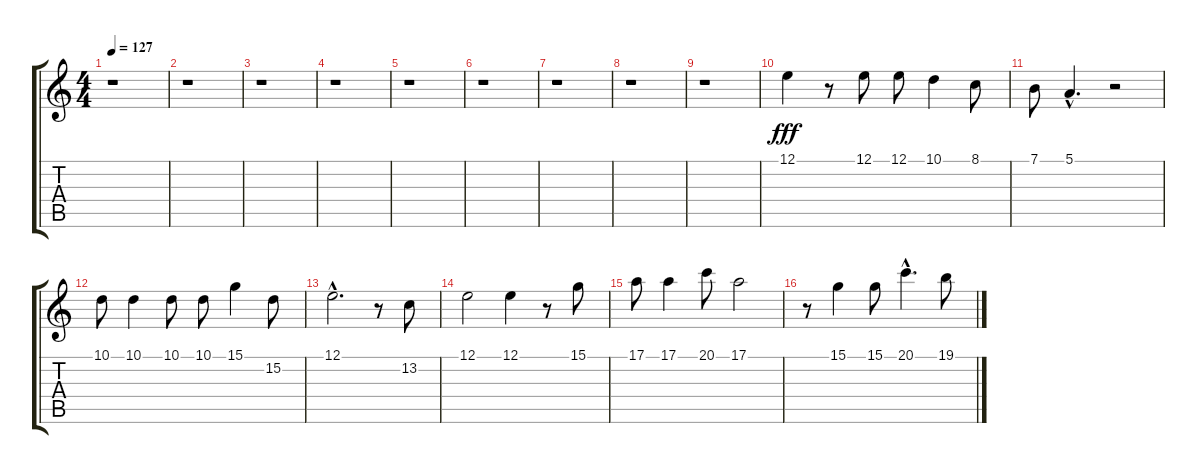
\track "" {instrument lead2sawtooth}
\staff {score tabs}
\tuning (E4 B3 G3 D3 A2 E2) {hide}
\ts (4 4)
\tempo 127
\clef g2
\ks c
r.1{dy fff} |
r.1 |
r.1 |
r.1 |
r.1 |
r.1 |
r.1 |
r.1 |
r.1 |
12.1.4 r.8 12.1.8 12.1.8 10.1.4 8.1.8 |
7.1.8 5.1{hac}.4{d} r.2 |
10.1.8 10.1.4 10.1.8 10.1.8 15.1.4 15.2.8 |
12.1{hac}.2{d} r.8 13.2.8 |
12.1.2 12.1.4 r.8 15.1.8 |
17.1.8 17.1.4 20.1.8 17.1.2 |
r.8 15.1.4 15.1.8 20.1{hac}.4{d} 19.1.8
